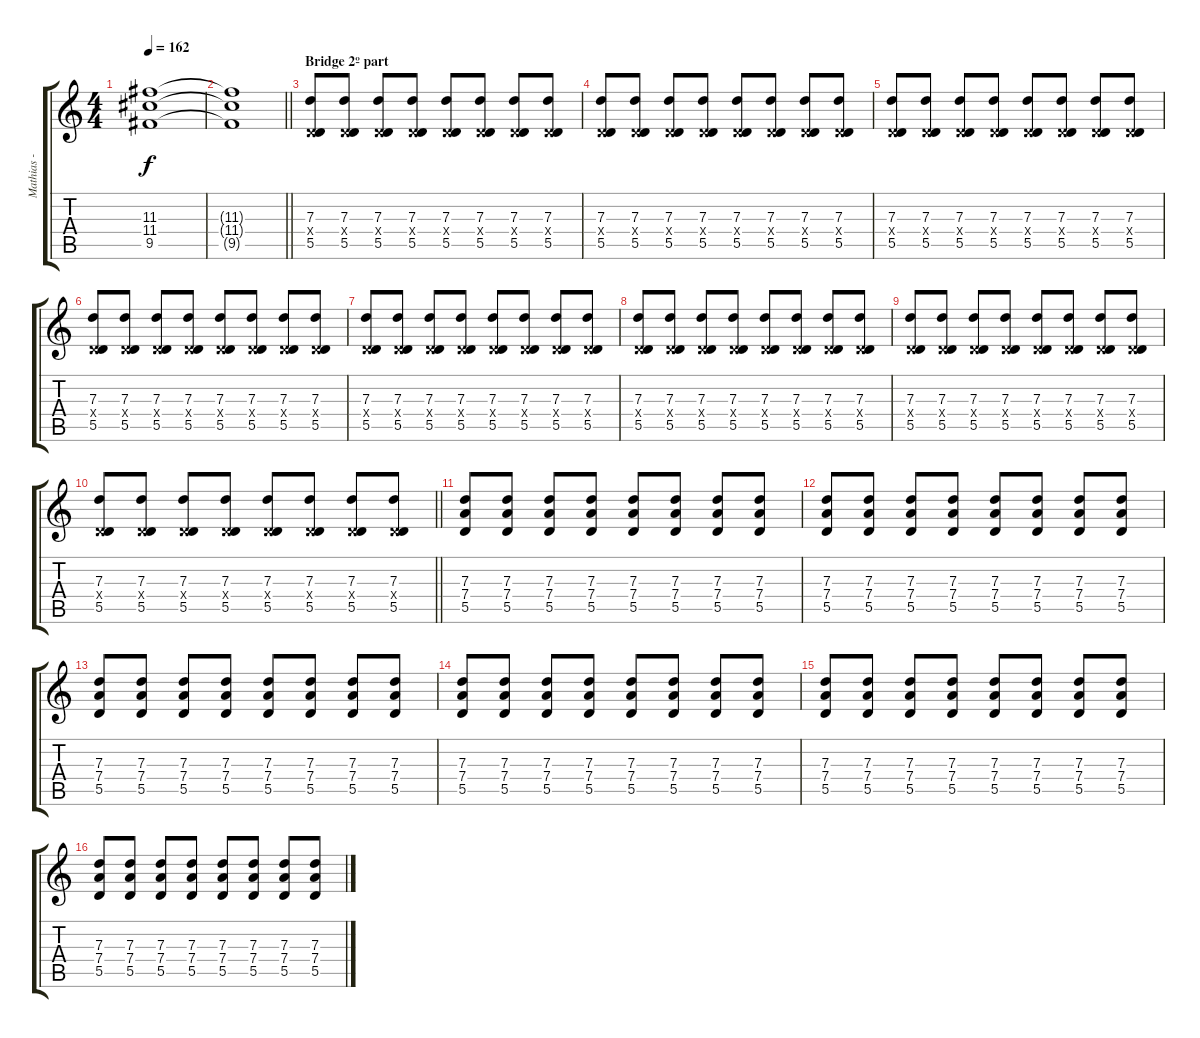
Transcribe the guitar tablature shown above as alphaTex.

\track ("Mathias - Guitar 2" "Mathias - ") {instrument distortionguitar}
\staff {score tabs}
\tuning (E4 B3 G3 D3 A2 E2) {hide}
\ts (4 4)
\tempo 162
\clef g2
\ks c
(11.3{t} 11.4{t} 9.5{t}).1{dy f} |
\barLineRight lightlight
(11.3{t} 11.4{t} 9.5{t}).1 |
\section ("" "Bridge 2º part")
(7.3 0.4{x} 5.5).8{volume 9} (7.3 0.4{x} 5.5).8 (7.3 0.4{x} 5.5).8 (7.3 0.4{x} 5.5).8 (7.3 0.4{x} 5.5).8 (7.3 0.4{x} 5.5).8 (7.3 0.4{x} 5.5).8 (7.3 0.4{x} 5.5).8 |
(7.3 0.4{x} 5.5).8 (7.3 0.4{x} 5.5).8 (7.3 0.4{x} 5.5).8 (7.3 0.4{x} 5.5).8 (7.3 0.4{x} 5.5).8 (7.3 0.4{x} 5.5).8 (7.3 0.4{x} 5.5).8 (7.3 0.4{x} 5.5).8 |
(7.3 0.4{x} 5.5).8 (7.3 0.4{x} 5.5).8 (7.3 0.4{x} 5.5).8 (7.3 0.4{x} 5.5).8 (7.3 0.4{x} 5.5).8 (7.3 0.4{x} 5.5).8 (7.3 0.4{x} 5.5).8 (7.3 0.4{x} 5.5).8 |
(7.3 0.4{x} 5.5).8 (7.3 0.4{x} 5.5).8 (7.3 0.4{x} 5.5).8 (7.3 0.4{x} 5.5).8 (7.3 0.4{x} 5.5).8 (7.3 0.4{x} 5.5).8 (7.3 0.4{x} 5.5).8 (7.3 0.4{x} 5.5).8 |
(7.3 0.4{x} 5.5).8 (7.3 0.4{x} 5.5).8 (7.3 0.4{x} 5.5).8 (7.3 0.4{x} 5.5).8 (7.3 0.4{x} 5.5).8 (7.3 0.4{x} 5.5).8 (7.3 0.4{x} 5.5).8 (7.3 0.4{x} 5.5).8 |
(7.3 0.4{x} 5.5).8 (7.3 0.4{x} 5.5).8 (7.3 0.4{x} 5.5).8 (7.3 0.4{x} 5.5).8 (7.3 0.4{x} 5.5).8 (7.3 0.4{x} 5.5).8 (7.3 0.4{x} 5.5).8 (7.3 0.4{x} 5.5).8 |
(7.3 0.4{x} 5.5).8 (7.3 0.4{x} 5.5).8 (7.3 0.4{x} 5.5).8 (7.3 0.4{x} 5.5).8 (7.3 0.4{x} 5.5).8 (7.3 0.4{x} 5.5).8 (7.3 0.4{x} 5.5).8 (7.3 0.4{x} 5.5).8 |
\barLineRight lightlight
(7.3 0.4{x} 5.5).8 (7.3 0.4{x} 5.5).8 (7.3 0.4{x} 5.5).8 (7.3 0.4{x} 5.5).8 (7.3 0.4{x} 5.5).8 (7.3 0.4{x} 5.5).8 (7.3 0.4{x} 5.5).8 (7.3 0.4{x} 5.5).8 |
(7.3 7.4 5.5).8{volume 11} (7.3 7.4 5.5).8 (7.3 7.4 5.5).8 (7.3 7.4 5.5).8 (7.3 7.4 5.5).8 (7.3 7.4 5.5).8 (7.3 7.4 5.5).8 (7.3 7.4 5.5).8 |
(7.3 7.4 5.5).8 (7.3 7.4 5.5).8 (7.3 7.4 5.5).8 (7.3 7.4 5.5).8 (7.3 7.4 5.5).8 (7.3 7.4 5.5).8 (7.3 7.4 5.5).8 (7.3 7.4 5.5).8 |
(7.3 7.4 5.5).8 (7.3 7.4 5.5).8 (7.3 7.4 5.5).8 (7.3 7.4 5.5).8 (7.3 7.4 5.5).8 (7.3 7.4 5.5).8 (7.3 7.4 5.5).8 (7.3 7.4 5.5).8 |
(7.3 7.4 5.5).8 (7.3 7.4 5.5).8 (7.3 7.4 5.5).8 (7.3 7.4 5.5).8 (7.3 7.4 5.5).8 (7.3 7.4 5.5).8 (7.3 7.4 5.5).8 (7.3 7.4 5.5).8 |
(7.3 7.4 5.5).8 (7.3 7.4 5.5).8 (7.3 7.4 5.5).8 (7.3 7.4 5.5).8 (7.3 7.4 5.5).8 (7.3 7.4 5.5).8 (7.3 7.4 5.5).8 (7.3 7.4 5.5).8 |
(7.3 7.4 5.5).8 (7.3 7.4 5.5).8 (7.3 7.4 5.5).8 (7.3 7.4 5.5).8 (7.3 7.4 5.5).8 (7.3 7.4 5.5).8 (7.3 7.4 5.5).8 (7.3 7.4 5.5).8
